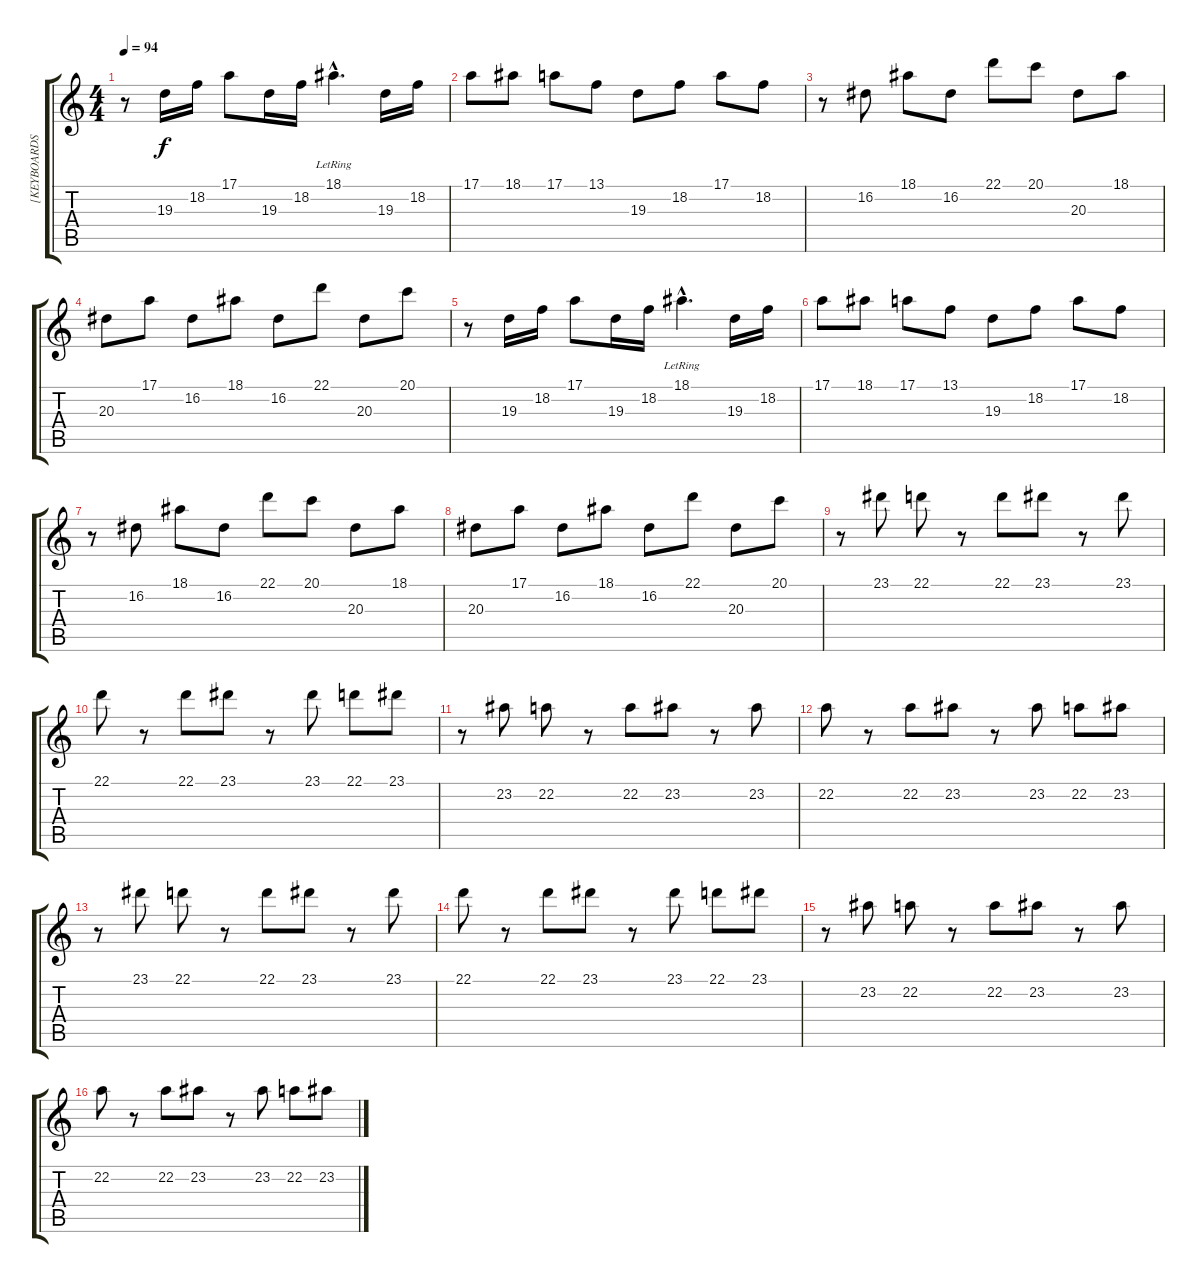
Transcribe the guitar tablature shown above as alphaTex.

\track ("[KEYBOARDS]" "[KEYBOARDS") {instrument vibraphone}
\staff {score tabs}
\tuning (E4 B3 G3 D3 A2 E2) {hide}
\ts (4 4)
\tempo 94
\clef g2
\ks c
r.8{dy f} 19.3.16 18.2.16 17.1.8 19.3.16 18.2.16 18.1{hac lr}.4{d} 19.3.16 18.2.16 |
17.1.8 18.1.8 17.1.8 13.1.8 19.3.8 18.2.8 17.1.8 18.2.8 |
r.8 16.2.8 18.1.8 16.2.8 22.1.8 20.1.8 20.3.8 18.1.8 |
20.3.8 17.1.8 16.2.8 18.1.8 16.2.8 22.1.8 20.3.8 20.1.8 |
r.8{volume 14 instrument stringensemble1} 19.3.16 18.2.16 17.1.8 19.3.16 18.2.16 18.1{hac lr}.4{d} 19.3.16 18.2.16 |
17.1.8 18.1.8 17.1.8 13.1.8 19.3.8 18.2.8 17.1.8 18.2.8 |
r.8 16.2.8 18.1.8 16.2.8 22.1.8 20.1.8 20.3.8 18.1.8 |
20.3.8 17.1.8 16.2.8 18.1.8 16.2.8 22.1.8 20.3.8 20.1.8 |
r.8 23.1.8{volume 12 instrument stringensemble1} 22.1.8 r.8 22.1.8 23.1.8 r.8 23.1.8 |
22.1.8 r.8 22.1.8 23.1.8 r.8 23.1.8 22.1.8 23.1.8 |
r.8 23.2.8 22.2.8 r.8 22.2.8 23.2.8 r.8 23.2.8 |
22.2.8 r.8 22.2.8 23.2.8 r.8 23.2.8 22.2.8 23.2.8 |
r.8 23.1.8 22.1.8 r.8 22.1.8 23.1.8 r.8 23.1.8 |
22.1.8 r.8 22.1.8 23.1.8 r.8 23.1.8 22.1.8 23.1.8 |
r.8 23.2.8 22.2.8 r.8 22.2.8 23.2.8 r.8 23.2.8 |
22.2.8 r.8 22.2.8 23.2.8 r.8 23.2.8 22.2.8 23.2.8
